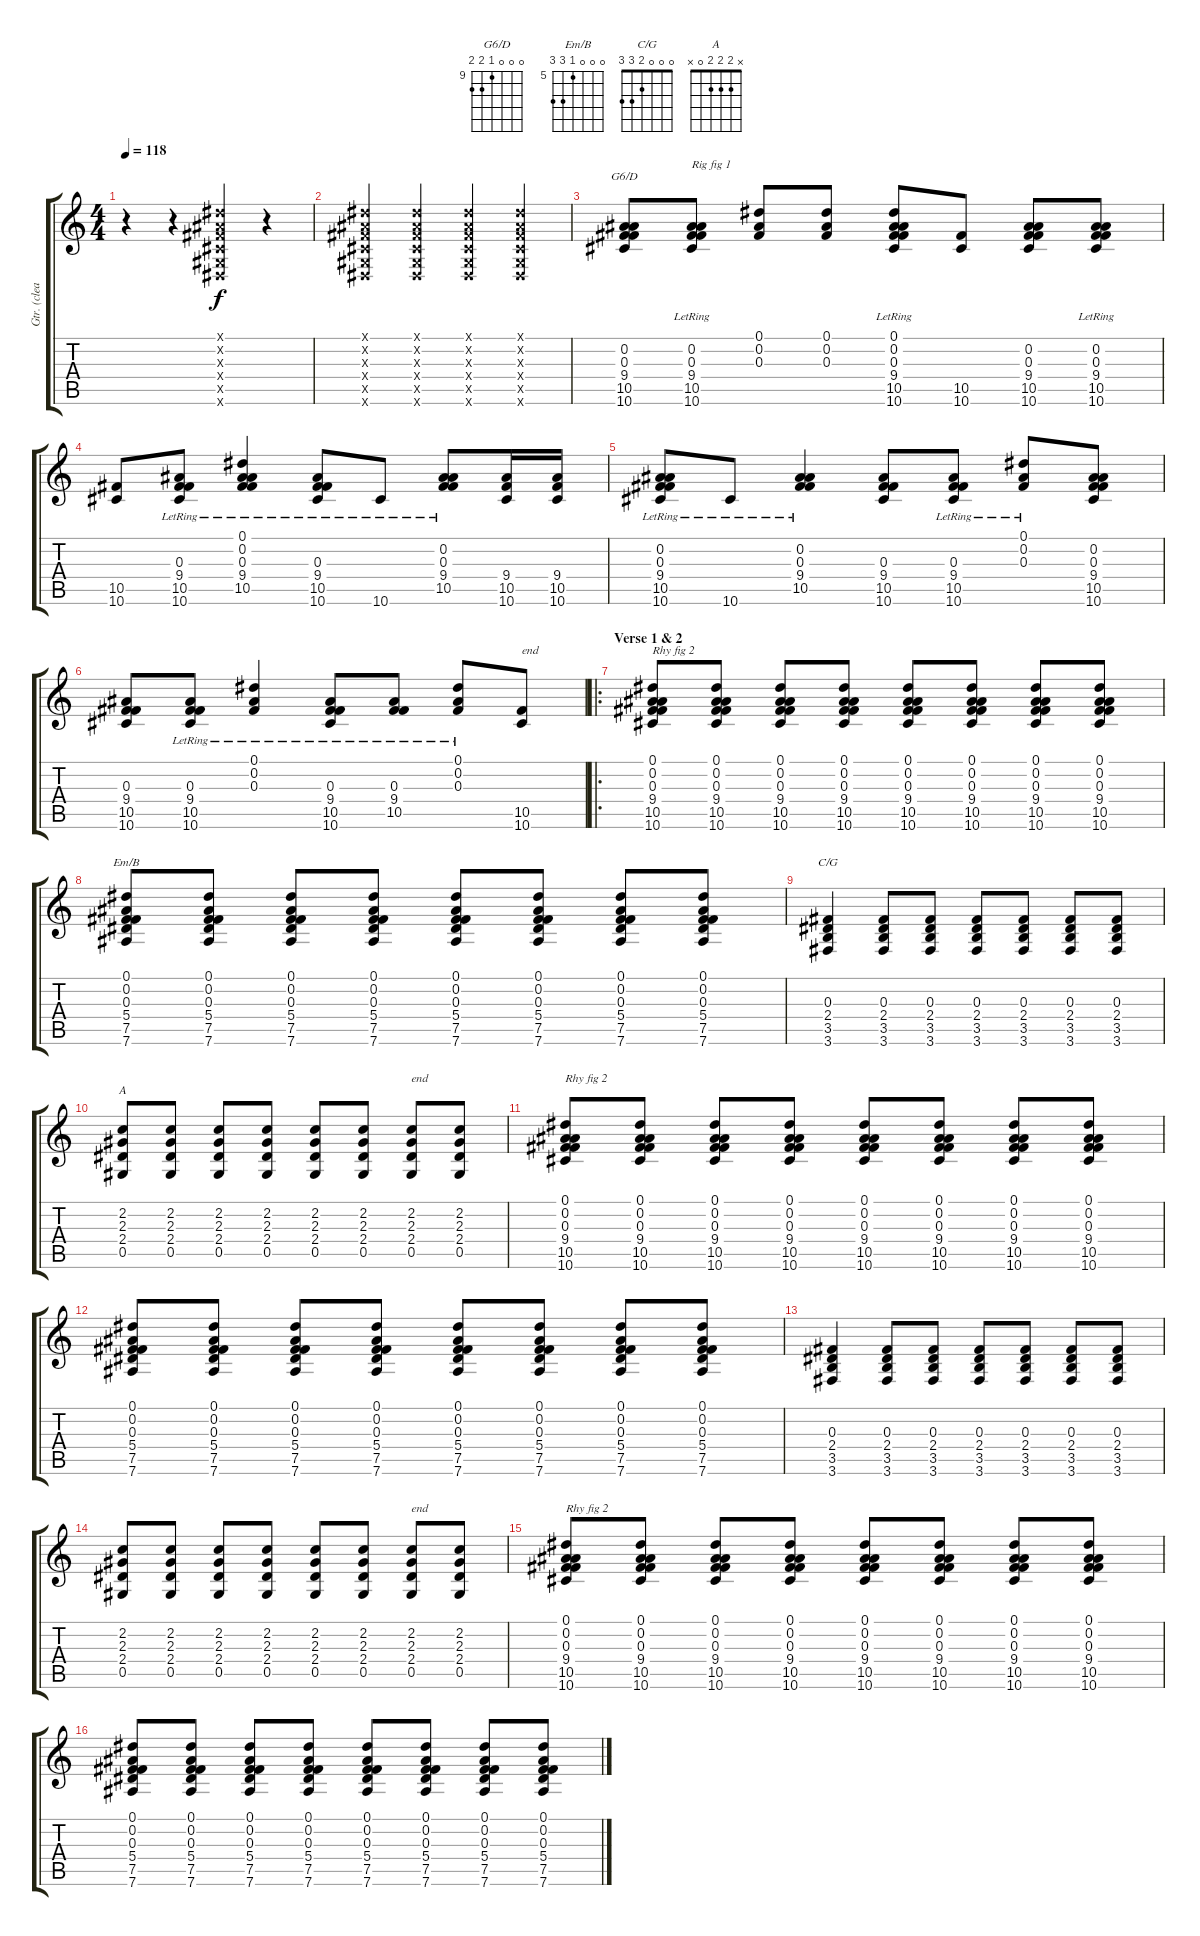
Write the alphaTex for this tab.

\track ("Gtr. (clean)" "Gtr. (clea") {instrument electricguitarclean}
\staff {score tabs}
\tuning (Eb4 Bb3 Gb3 Db3 Ab2 Eb2) {hide}
\chord ("G6/D" 0 0 0 9 10 10) {firstfret 9}
\chord ("Em/B" 0 0 0 5 7 7) {firstfret 5}
\chord ("C/G" 0 0 0 2 3 3)
\chord ("A" x 2 2 2 0 x)
\ts (4 4)
\tempo 118
\clef g2
\ks c
r.4{dy f instrument electricguitarclean} r.4 (0.1{x} 0.2{x} 0.3{x} 0.4{x} 0.5{x} 0.6{x}).4 r.4 |
(0.1{x} 0.2{x} 0.3{x} 0.4{x} 0.5{x} 0.6{x}).4 (0.1{x} 0.2{x} 0.3{x} 0.4{x} 0.5{x} 0.6{x}).4 (0.1{x} 0.2{x} 0.3{x} 0.4{x} 0.5{x} 0.6{x}).4 (0.1{x} 0.2{x} 0.3{x} 0.4{x} 0.5{x} 0.6{x}).4 |
(0.2 0.3 9.4 10.5 10.6).8{ch "G6/D"} (0.2 0.3 9.4{lr} 10.5{lr} 10.6{lr}).8{txt "Rig fig 1"} (0.1 0.2 0.3).8 (0.1 0.2 0.3).8 (0.1{lr} 0.2{lr} 0.3{lr} 9.4{lr} 10.5 10.6).8 (10.5 10.6).8 (0.2 0.3 9.4 10.5 10.6).8 (0.2{lr} 0.3{lr} 9.4{lr} 10.5 10.6).8 |
(10.5 10.6).8 (0.3 9.4 10.5 10.6{lr}).8 (0.1{lr} 0.2{lr} 0.3 9.4 10.5).4 (0.3{lr} 9.4{lr} 10.5{lr} 10.6).8 10.6{lr}.8 (0.2{lr} 0.3{lr} 9.4 10.5).8 (9.4 10.5 10.6).16 (9.4 10.5 10.6).16 |
(0.2{lr} 0.3{lr} 9.4{lr} 10.5 10.6).8 10.6{lr}.8 (0.2{lr} 0.3 9.4 10.5).4 (0.3 9.4 10.5 10.6).8 (0.3 9.4{lr} 10.5{lr} 10.6{lr}).8 (0.1{lr} 0.2 0.3).8 (0.2 0.3 9.4 10.5 10.6).8 |
(0.3 9.4 10.5 10.6).8 (0.3 9.4{lr} 10.5{lr} 10.6{lr}).8 (0.1{lr} 0.2{lr} 0.3).4 (0.3 9.4 10.5 10.6{lr}).8 (0.3 9.4{lr} 10.5{lr}).8 (0.1{lr} 0.2{lr} 0.3{lr}).8 (10.5 10.6).8{txt "end"} |
\ro
\section ("" "Verse 1 & 2")
(0.1 0.2 0.3 9.4 10.5 10.6).8{txt "Rhy fig 2"} (0.1 0.2 0.3 9.4 10.5 10.6).8 (0.1 0.2 0.3 9.4 10.5 10.6).8 (0.1 0.2 0.3 9.4 10.5 10.6).8 (0.1 0.2 0.3 9.4 10.5 10.6).8 (0.1 0.2 0.3 9.4 10.5 10.6).8 (0.1 0.2 0.3 9.4 10.5 10.6).8 (0.1 0.2 0.3 9.4 10.5 10.6).8 |
(0.1 0.2 0.3 5.4 7.5 7.6).8{ch "Em/B"} (0.1 0.2 0.3 5.4 7.5 7.6).8 (0.1 0.2 0.3 5.4 7.5 7.6).8 (0.1 0.2 0.3 5.4 7.5 7.6).8 (0.1 0.2 0.3 5.4 7.5 7.6).8 (0.1 0.2 0.3 5.4 7.5 7.6).8 (0.1 0.2 0.3 5.4 7.5 7.6).8 (0.1 0.2 0.3 5.4 7.5 7.6).8 |
(0.3 2.4 3.5 3.6).4{ch "C/G"} (0.3 2.4 3.5 3.6).8 (0.3 2.4 3.5 3.6).8 (0.3 2.4 3.5 3.6).8 (0.3 2.4 3.5 3.6).8 (0.3 2.4 3.5 3.6).8 (0.3 2.4 3.5 3.6).8 |
(2.2 2.3 2.4 0.5).8{ch "A"} (2.2 2.3 2.4 0.5).8 (2.2 2.3 2.4 0.5).8 (2.2 2.3 2.4 0.5).8 (2.2 2.3 2.4 0.5).8 (2.2 2.3 2.4 0.5).8 (2.2 2.3 2.4 0.5).8{txt "end"} (2.2 2.3 2.4 0.5).8 |
(0.1 0.2 0.3 9.4 10.5 10.6).8{txt "Rhy fig 2"} (0.1 0.2 0.3 9.4 10.5 10.6).8 (0.1 0.2 0.3 9.4 10.5 10.6).8 (0.1 0.2 0.3 9.4 10.5 10.6).8 (0.1 0.2 0.3 9.4 10.5 10.6).8 (0.1 0.2 0.3 9.4 10.5 10.6).8 (0.1 0.2 0.3 9.4 10.5 10.6).8 (0.1 0.2 0.3 9.4 10.5 10.6).8 |
(0.1 0.2 0.3 5.4 7.5 7.6).8 (0.1 0.2 0.3 5.4 7.5 7.6).8 (0.1 0.2 0.3 5.4 7.5 7.6).8 (0.1 0.2 0.3 5.4 7.5 7.6).8 (0.1 0.2 0.3 5.4 7.5 7.6).8 (0.1 0.2 0.3 5.4 7.5 7.6).8 (0.1 0.2 0.3 5.4 7.5 7.6).8 (0.1 0.2 0.3 5.4 7.5 7.6).8 |
(0.3 2.4 3.5 3.6).4 (0.3 2.4 3.5 3.6).8 (0.3 2.4 3.5 3.6).8 (0.3 2.4 3.5 3.6).8 (0.3 2.4 3.5 3.6).8 (0.3 2.4 3.5 3.6).8 (0.3 2.4 3.5 3.6).8 |
(2.2 2.3 2.4 0.5).8 (2.2 2.3 2.4 0.5).8 (2.2 2.3 2.4 0.5).8 (2.2 2.3 2.4 0.5).8 (2.2 2.3 2.4 0.5).8 (2.2 2.3 2.4 0.5).8 (2.2 2.3 2.4 0.5).8{txt "end"} (2.2 2.3 2.4 0.5).8 |
(0.1 0.2 0.3 9.4 10.5 10.6).8{txt "Rhy fig 2"} (0.1 0.2 0.3 9.4 10.5 10.6).8 (0.1 0.2 0.3 9.4 10.5 10.6).8 (0.1 0.2 0.3 9.4 10.5 10.6).8 (0.1 0.2 0.3 9.4 10.5 10.6).8 (0.1 0.2 0.3 9.4 10.5 10.6).8 (0.1 0.2 0.3 9.4 10.5 10.6).8 (0.1 0.2 0.3 9.4 10.5 10.6).8 |
(0.1 0.2 0.3 5.4 7.5 7.6).8 (0.1 0.2 0.3 5.4 7.5 7.6).8 (0.1 0.2 0.3 5.4 7.5 7.6).8 (0.1 0.2 0.3 5.4 7.5 7.6).8 (0.1 0.2 0.3 5.4 7.5 7.6).8 (0.1 0.2 0.3 5.4 7.5 7.6).8 (0.1 0.2 0.3 5.4 7.5 7.6).8 (0.1 0.2 0.3 5.4 7.5 7.6).8
